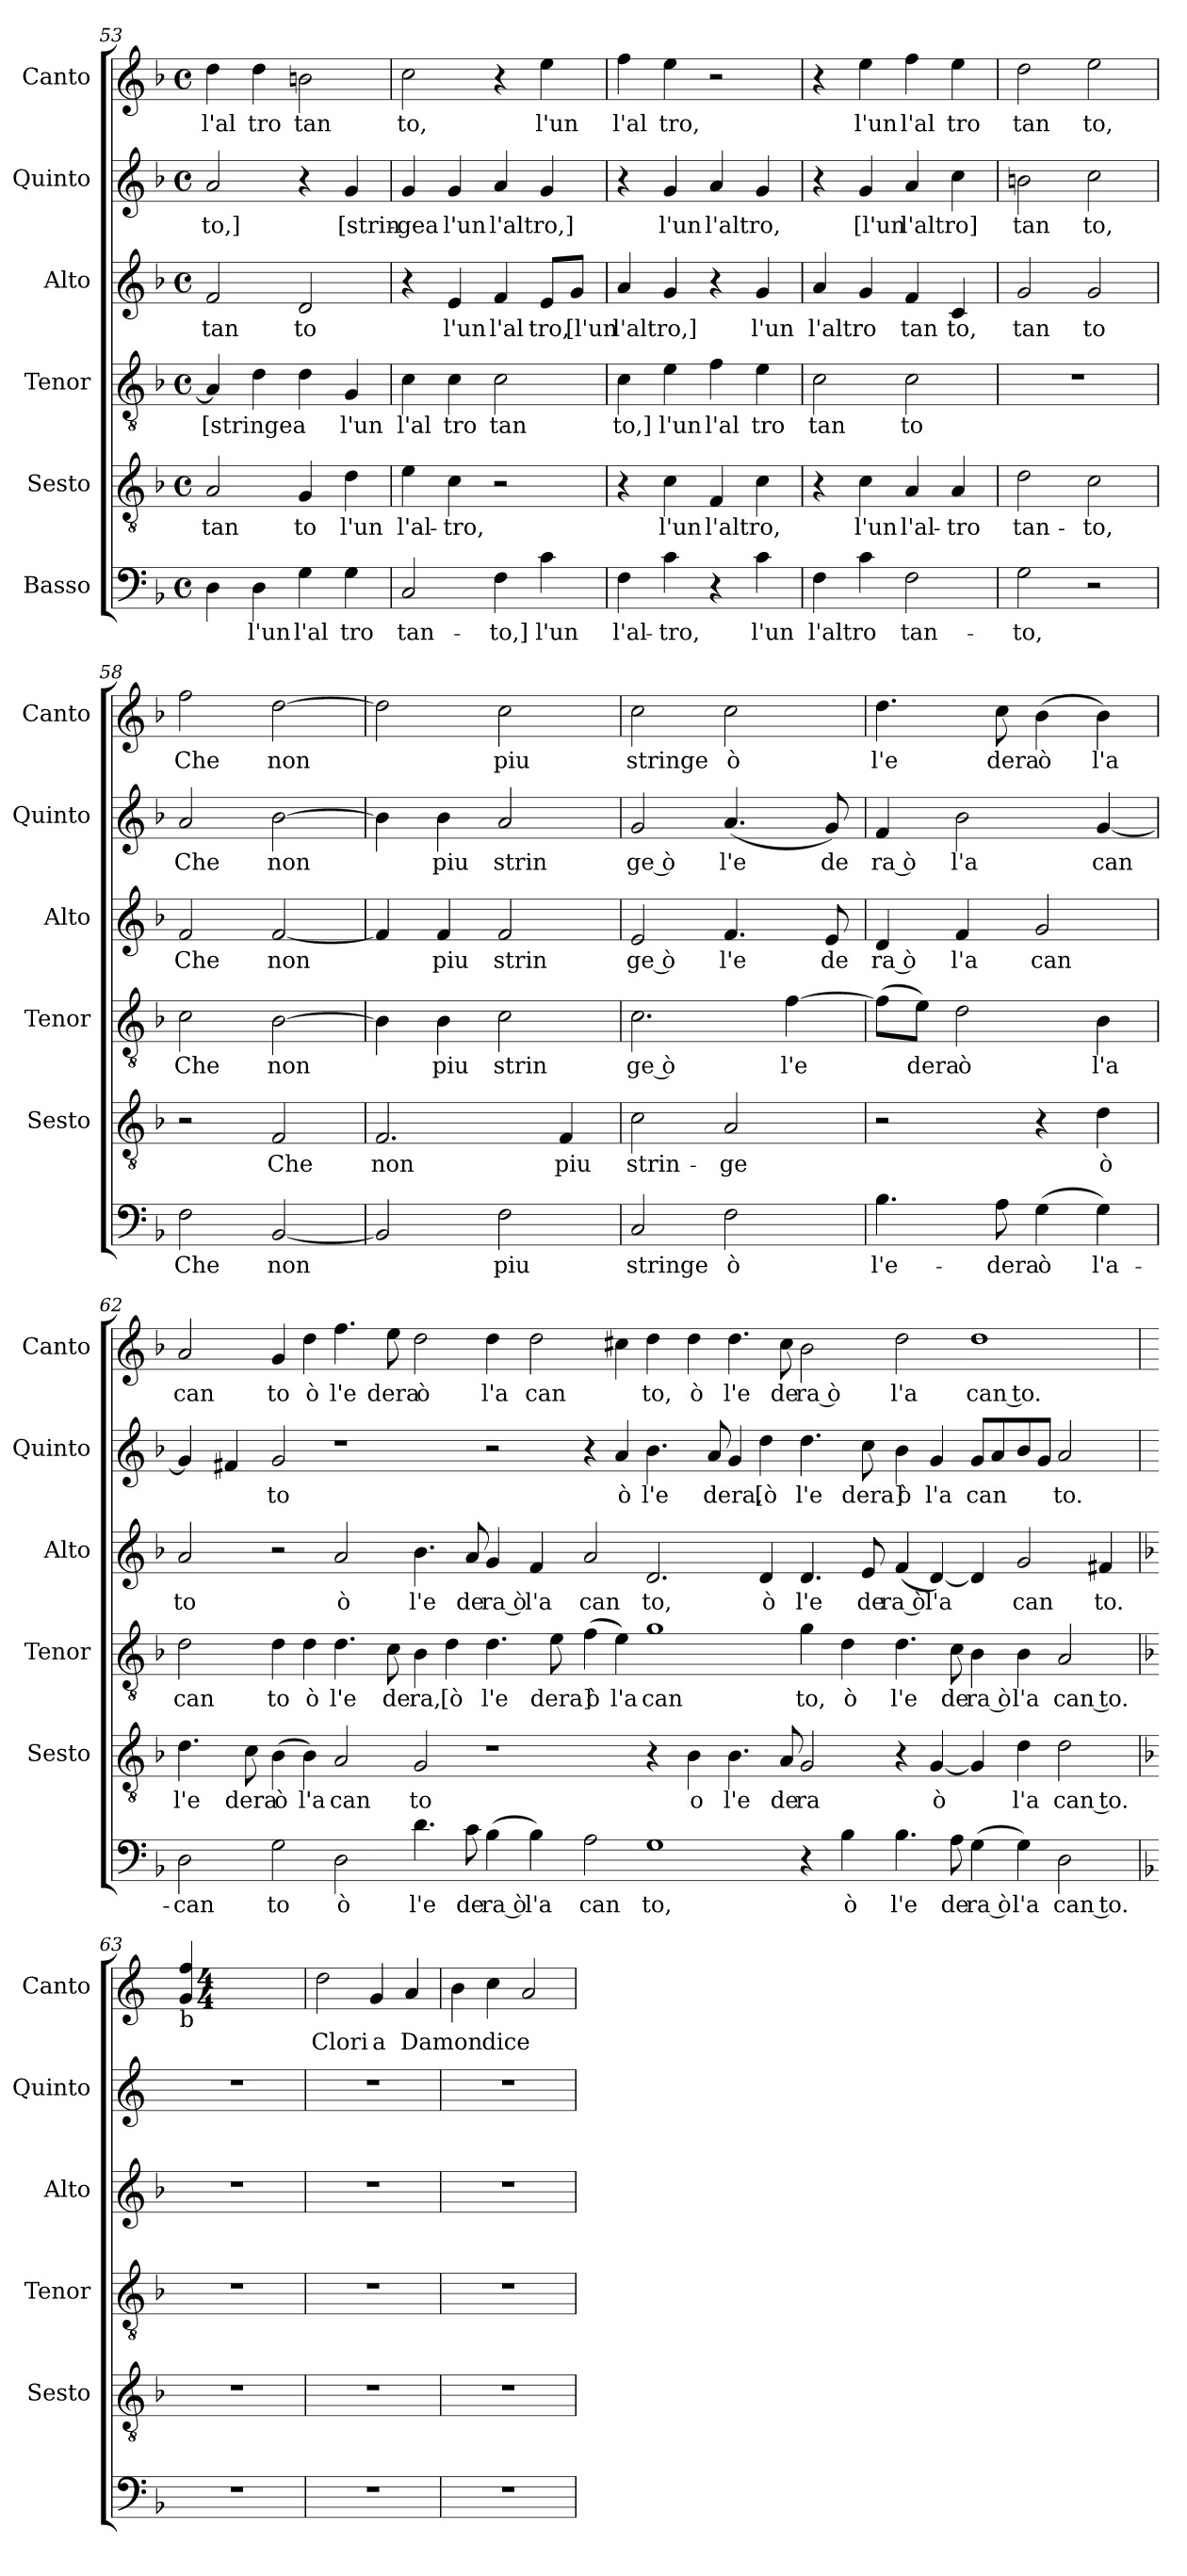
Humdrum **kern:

**kern	**text	**kern	**text	**kern	**text	**kern	**text	**kern	**text	**kern	**text
*part6	*part6	*part5	*part5	*part4	*part4	*part3	*part3	*part2	*part2	*part1	*part1
*staff6	*staff6	*staff5	*staff5	*staff4	*staff4	*staff3	*staff3	*staff2	*staff2	*staff1	*staff1
*I"Basso	*	*I"Sesto	*	*I"Tenor	*	*I"Alto	*	*I"Quinto	*	*I"Canto	*
*	*	*I'Sesto	*	*I'Tenor	*	*I'Alto	*	*I'Quinto	*	*I'Canto	*
*clefF4	*	*clefGv2	*	*clefGv2	*	*clefG2	*	*clefG2	*	*clefG2	*
*k[b-]	*	*k[b-]	*	*k[b-]	*	*k[b-]	*	*k[b-]	*	*k[b-]	*
*F:	*	*F:	*	*F:	*	*F:	*	*F:	*	*F:	*
*M4/4	*	*M4/4	*	*M4/4	*	*M4/4	*	*M4/4	*	*M4/4	*
*met(c)	*	*met(c)	*	*met(c)	*	*met(c)	*	*met(c)	*	*met(c)	*
=53	=53	=53	=53	=53	=53	=53	=53	=53	=53	=53	=53
!	!	!	!LO:LY:b:cj	!	!LO:LY:b	!	!LO:LY:b:cj	!	!LO:LY:b:cj	!	!LO:LY:b:cj
4D\	.	2A/	tan	4A/]	[stringea	2f/	tan	2a/	-to,]	4dd\	l'al
!	!LO:LY:b:cj	!	!	!	!	!	!	!	!	!	!LO:LY:b:cj
4D\	l'un	.	.	4d\	.	.	.	.	.	4dd\	tro
!	!LO:LY:b:cj	!	!LO:LY:b:cj	!	!	!	!LO:LY:b:cj	!	!	!	!LO:LY:b:cj
4G\	l'al	4G/	to	4d\	.	2d/	to	4r	.	2bn\	tan
!	!LO:LY:b:cj	!	!LO:LY:b:cj	!	!LO:LY:b:cj	!	!	!	!LO:LY:b:cj	!	!
4G\	tro	4d\	l'un	4G/	l'un	.	.	4g/	[strin-	.	.
!!LO:PB:g=z
=54	=54	=54	=54	=54	=54	=54	=54	=54	=54	=54	=54
!	!LO:LY:b:cj	!	!LO:LY:b:cj	!	!LO:LY:b:cj	!	!	!	!LO:LY:b:cj	!	!LO:LY:b:cj
2C/	tan-	4e\	l'al-	4c\	l'al	4r	.	4g/	-gea	2cc\	to,
!	!	!	!LO:LY:b:cj	!	!LO:LY:b:cj	!	!LO:LY:b:cj	!	!LO:LY:b:cj	!	!
.	.	4c\	-tro,	4c\	tro	4e/	l'un	4g/	l'un	.	.
!	!LO:LY:b:cj	!	!	!	!LO:LY:b:cj	!	!LO:LY:b:cj	!	!LO:LY:b	!	!
4F\	-to,]	2r	.	2c\	tan	4f/	l'al	4a/	l'altro,]	4r	.
!	!LO:LY:b:cj	!	!	!	!	!	!LO:LY:b:cj	!	!	!	!LO:LY:b:cj
4c\	l'un	.	.	.	.	8e/L	tro,	4g/	.	4ee\	l'un
!	!	!	!	!	!	!	!LO:LY:b:cj	!	!	!	!
.	.	.	.	.	.	8g/J	[l'un	.	.	.	.
=55	=55	=55	=55	=55	=55	=55	=55	=55	=55	=55	=55
!	!LO:LY:b:cj	!	!	!	!LO:LY:b:cj	!	!LO:LY:b	!	!	!	!LO:LY:b:cj
4F\	l'al-	4r	.	4c\	to,]	4a/	l'altro,]	4r	.	4ff\	l'al
!	!LO:LY:b:cj	!	!LO:LY:b:cj	!	!LO:LY:b:cj	!	!	!	!LO:LY:b:cj	!	!LO:LY:b:cj
4c\	-tro,	4c\	l'un	4e\	l'un	4g/	.	4g/	l'un	4ee\	tro,
!	!	!	!LO:LY:b	!	!LO:LY:b:cj	!	!	!	!LO:LY:b	!	!
4r	.	4F/	l'altro,	4f\	l'al	4r	.	4a/	l'altro,	2r	.
!	!LO:LY:b:cj	!	!	!	!LO:LY:b:cj	!	!LO:LY:b:cj	!	!	!	!
4c\	l'un	4c\	.	4e\	tro	4g/	l'un	4g/	.	.	.
=56	=56	=56	=56	=56	=56	=56	=56	=56	=56	=56	=56
!	!LO:LY:b:cj	!	!	!	!LO:LY:b:cj	!	!LO:LY:b:cj	!	!	!	!
4F\	l'altro	4r	.	2c\	tan	4a/	l'altro	4r	.	4r	.
!	!	!	!LO:LY:b:cj	!	!	!	!	!	!LO:LY:b:cj	!	!LO:LY:b:cj
4c\	.	4c\	l'un	.	.	4g/	.	4g/	[l'un	4ee\	l'un
!	!LO:LY:b:cj	!	!LO:LY:b:cj	!	!LO:LY:b:cj	!	!LO:LY:b:cj	!	!LO:LY:b	!	!LO:LY:b:cj
2F\	tan-	4A/	l'al-	2c\	to	4f/	tan	4a/	l'altro]	4ff\	l'al
!	!	!	!LO:LY:b:cj	!	!	!	!LO:LY:b:cj	!	!	!	!LO:LY:b:cj
.	.	4A/	-tro	.	.	4c/	to,	4cc\	.	4ee\	tro
=57	=57	=57	=57	=57	=57	=57	=57	=57	=57	=57	=57
!	!LO:LY:b:cj	!	!LO:LY:b:cj	!	!	!	!LO:LY:b:cj	!	!LO:LY:b:cj	!	!LO:LY:b:cj
2G\	-to,	2d\	tan-	1r	.	2g/	tan	2bn\	tan	2dd\	tan
!	!	!	!LO:LY:b:cj	!	!	!	!LO:LY:b:cj	!	!LO:LY:b:cj	!	!LO:LY:b:cj
2r	.	2c\	-to,	.	.	2g/	to	2cc\	to,	2ee\	to,
=58	=58	=58	=58	=58	=58	=58	=58	=58	=58	=58	=58
!	!LO:LY:b:cj	!	!	!	!LO:LY:b:cj	!	!LO:LY:b:cj	!	!LO:LY:b:cj	!	!LO:LY:b:cj
2F\	Che	2r	.	2c\	Che	2f/	Che	2a/	Che	2ff\	Che
!	!LO:LY:b	!	!LO:LY:b:cj	!	!LO:LY:b	!	!LO:LY:b	!	!LO:LY:b	!	!LO:LY:b
[<2BB-/	non	2F/	Che	[>2B-\	non	[<2f/	non	[>2b-\	non	[>2dd\	non
=59	=59	=59	=59	=59	=59	=59	=59	=59	=59	=59	=59
!	!	!	!LO:LY:b:cj	!	!	!	!	!	!	!	!
2BB-/]	.	2.F/	non	4B-\]	.	4f/]	.	4b-\]	.	2dd\]	.
!	!	!	!	!	!LO:LY:b:cj	!	!LO:LY:b:cj	!	!LO:LY:b:cj	!	!
.	.	.	.	4B-\	piu	4f/	piu	4b-\	piu	.	.
!	!LO:LY:b:cj	!	!	!	!LO:LY:b:cj	!	!LO:LY:b:cj	!	!LO:LY:b:cj	!	!LO:LY:b:cj
2F\	piu	.	.	2c\	strin	2f/	strin	2a/	strin	2cc\	piu
!	!	!	!LO:LY:b:cj	!	!	!	!	!	!	!	!
.	.	4F/	piu	.	.	.	.	.	.	.	.
=60	=60	=60	=60	=60	=60	=60	=60	=60	=60	=60	=60
!	!LO:LY:b:cj	!	!LO:LY:b:cj	!	!LO:LY:b:rj	!	!LO:LY:b:rj	!	!LO:LY:b:rj	!	!LO:LY:b:cj
2C/	stringe	2c\	strin-	2.c\	ge ò	2e/	ge ò	2g/	ge ò	2cc\	stringe
!	!LO:LY:b	!	!LO:LY:b:cj	!	!	!	!LO:LY:b:cj	!	!LO:LY:b:cj	!	!LO:LY:b
2F\	ò	2A/	-ge	.	.	4.f/	l'e	(>4.a/	l'e	2cc\	ò
!	!	!	!	!	!LO:LY:b:cj	!	!	!	!	!	!
.	.	.	.	[>4f\	l'e	.	.	.	.	.	.
!	!	!	!	!	!	!	!LO:LY:b:cj	!	!LO:LY:b:cj	!	!
.	.	.	.	.	.	8e/	de	8g/)	de	.	.
=61	=61	=61	=61	=61	=61	=61	=61	=61	=61	=61	=61
!	!LO:LY:b:cj	!	!	!	!	!	!LO:LY:b:rj	!	!LO:LY:b:rj	!	!LO:LY:b:cj
4.B-\	l'e-	2r	.	(>8f\L]	.	4d/	ra ò	4f/	ra ò	4.dd\	l'e
!	!	!	!	!	!LO:LY:b:cj	!	!	!	!	!	!
.	.	.	.	8e\J)	dera	.	.	.	.	.	.
!	!	!	!	!	!LO:LY:b	!	!LO:LY:b:cj	!	!LO:LY:b:cj	!	!
.	.	.	.	2d\	ò	4f/	l'a	2b-\	l'a	.	.
!	!LO:LY:b:cj	!	!	!	!	!	!	!	!	!	!LO:LY:b:cj
8A\	-dera	.	.	.	.	.	.	.	.	8cc\	dera
!	!LO:LY:b	!	!	!	!	!	!LO:LY:b:cj	!	!	!	!LO:LY:b
(<4G\	ò	4r	.	.	.	2g/	can	.	.	(<4b-\	ò
!	!LO:LY:b:cj	!	!LO:LY:b:cj	!	!LO:LY:b:cj	!	!	!	!LO:LY:b	!	!LO:LY:b:cj
4G\)	l'a-	4d\	ò	4B-\	l'a	.	.	[>4g/	can	4b-\)	l'a
!!LO:LB:g=z
=62	=62	=62	=62	=62	=62	=62	=62	=62	=62	=62	=62
!	!LO:LY:b:cj	!	!LO:LY:b:cj	!	!LO:LY:b:cj	!	!LO:LY:b:cj	!	!	!	!LO:LY:b:cj
*	*	*	*	*	*	*^	*	*	*	*	*
2D\	-can	4.d\	l'e	2d\	can	2a/	8ryy	to	4g/]	.	2a/	can
.	.	.	.	.	.	.	32ryy	.	.	.	.	.
.	.	.	.	.	.	.	1ryy	.	.	.	.	.
.	.	.	.	.	.	.	.	.	4f#/	.	.	.
!	!	!	!LO:LY:b:cj	!	!	!	!	!	!	!	!	!
.	.	8c\	dera	.	.	.	.	.	.	.	.	.
!	!LO:LY:b:cj	!	!LO:LY:b	!	!LO:LY:b:cj	!	!	!	!	!LO:LY:b:cj	!	!LO:LY:b:cj
2G\	to	(<4B-\	ò	4d\	to	2r	.	.	2g/	to	4g/	to
!	!	!	!LO:LY:b:cj	!	!LO:LY:b:cj	!	!	!	!	!	!	!LO:LY:b:cj
.	.	4B-\)	l'a	4d\	ò	.	.	.	.	.	4dd\	ò
!	!LO:LY:b:cj	!	!LO:LY:b:cj	!	!LO:LY:b:cj	!	!	!LO:LY:b:cj	!	!	!	!LO:LY:b:cj
2D\	ò	2A/	can	4.d\	l'e	2a/	.	ò	1r	.	4.ff\	l'e
.	.	.	.	.	.	.	1ryy	.	.	.	.	.
!	!	!	!	!	!LO:LY:b:cj	!	!	!	!	!	!	!LO:LY:b:cj
.	.	.	.	8c\	de	.	.	.	.	.	8ee\	dera
!	!LO:LY:b:cj	!	!LO:LY:b:cj	!	!LO:LY:b:cj	!	!	!LO:LY:b:cj	!	!	!	!LO:LY:b
4.d\	l'e	2G/	to	4B-\	ra,	4.b-\	.	l'e	.	.	2dd\	ò
!	!	!	!	!	!LO:LY:b:cj	!	!	!	!	!	!	!
.	.	.	.	4d\	[ò	.	.	.	.	.	.	.
!	!LO:LY:b:cj	!	!	!	!	!	!	!LO:LY:b:cj	!	!	!	!
8c\	de	.	.	.	.	8a/	.	de	.	.	.	.
!	!LO:LY:b:rj	!	!	!	!LO:LY:b:cj	!	!	!LO:LY:b:rj	!	!	!	!LO:LY:b:cj
(<4B-\	ra ò	1r	.	4.d\	l'e	4g/	.	ra ò	2r	.	4dd\	l'a
.	.	.	.	.	.	.	1ryy	.	.	.	.	.
!	!LO:LY:b:cj	!	!	!	!	!	!	!LO:LY:b:cj	!	!	!	!LO:LY:b:cj
4B-\)	l'a	.	.	.	.	4f/	.	l'a	.	.	2dd\	can
!	!	!	!	!	!LO:LY:b	!	!	!	!	!	!	!
.	.	.	.	8e\	dera]	.	.	.	.	.	.	.
!	!LO:LY:b:cj	!	!	!	!LO:LY:b	!	!	!LO:LY:b:cj	!	!	!	!
2A\	can	.	.	(<4f\	ò	2a/	.	can	4r	.	.	.
!	!	!	!	!	!LO:LY:b:cj	!	!	!	!	!LO:LY:b:cj	!	!
.	.	.	.	4e\)	l'a	.	.	.	4a/	ò	4cc#\	.
!	!LO:LY:b:cj	!	!	!	!LO:LY:b:cj	!	!	!LO:LY:b:cj	!	!LO:LY:b:cj	!	!LO:LY:b:cj
1G	to,	4r	.	1g	can	2.d/	.	to,	4.b-\	l'e	4dd\	to,
.	.	.	.	.	.	.	1ryy	.	.	.	.	.
!	!	!	!LO:LY:b:cj	!	!	!	!	!	!	!	!	!LO:LY:b:cj
.	.	4B-\	o	.	.	.	.	.	.	.	4dd\	ò
!	!	!	!	!	!	!	!	!	!	!LO:LY:b	!	!
.	.	.	.	.	.	.	.	.	8a/	dera,	.	.
!	!	!	!LO:LY:b:cj	!	!	!	!	!	!	!	!	!LO:LY:b:cj
.	.	4.B-\	l'e	.	.	.	.	.	4g/	.	4.dd\	l'e
!	!	!	!	!	!	!	!	!LO:LY:b:cj	!	!LO:LY:b:cj	!	!
.	.	.	.	.	.	4d/	.	ò	4dd\	[ò	.	.
!	!	!	!LO:LY:b:cj	!	!	!	!	!	!	!	!	!LO:LY:b:cj
.	.	8A/	de	.	.	.	.	.	.	.	8cc#\	de
!	!	!	!LO:LY:b:cj	!	!LO:LY:b:cj	!	!	!LO:LY:b:cj	!	!LO:LY:b:cj	!	!LO:LY:b:rj
4r	.	2G/	ra	4g\	to,	4.d/	.	l'e	4.dd\	l'e	2b-\	ra ò
.	.	.	.	.	.	.	1ryy	.	.	.	.	.
!	!LO:LY:b:cj	!	!	!	!LO:LY:b:cj	!	!	!	!	!	!	!
4B-\	ò	.	.	4d\	ò	.	.	.	.	.	.	.
!	!	!	!	!	!	!	!	!LO:LY:b:cj	!	!LO:LY:b	!	!
.	.	.	.	.	.	8e/	.	de	8cc\	dera]	.	.
!	!LO:LY:b:cj	!	!	!	!LO:LY:b:cj	!	!	!LO:LY:b:rj	!	!LO:LY:b	!	!LO:LY:b:cj
4.B-\	l'e	4r	.	4.d\	l'e	(>4f/	.	ra ò	4b-\	ò	2dd\	l'a
!	!	!	!LO:LY:b:cj	!	!	!	!	!LO:LY:b:cj	!	!LO:LY:b:cj	!	!
.	.	[<4G/	ò	.	.	[<4d/)	.	l'a	4g/	l'a	.	.
!	!LO:LY:b:cj	!	!	!	!LO:LY:b:cj	!	!	!	!	!	!	!
8A\	de	.	.	8c\	de	.	.	.	.	.	.	.
!	!LO:LY:b:rj	!	!	!	!LO:LY:b:rj	!	!	!	!	!LO:LY:b:cj	!	!LO:LY:b:cj
(<4G\	ra ò	4G/]	.	4B-\	ra ò	4d/]	.	.	8g/L	can	1dd	can to.
.	.	.	.	.	.	.	.	.	8a/	.	.	.
.	.	.	.	.	.	.	2ryy	.	.	.	.	.
!	!LO:LY:b:cj	!	!LO:LY:b:cj	!	!LO:LY:b:cj	!	!	!LO:LY:b:cj	!	!	!	!
4G\)	l'a	4d\	l'a	4B-\	l'a	2g/	.	can	8b-/	.	.	.
.	.	.	.	.	.	.	.	.	8g/J	.	.	.
!	!LO:LY:b:cj	!	!LO:LY:b:cj	!	!LO:LY:b:cj	!	!	!	!	!LO:LY:b	!	!
2D\	can to.	2d\	can to.	2A/	can to.	.	.	.	2a/	to.	.	.
.	.	.	.	.	.	.	4ryy	.	.	.	.	.
!	!	!	!	!	!	!	!	!LO:LY:b	!	!	!	!
.	.	.	.	.	.	4f#/	.	to.	.	.	.	.
.	.	.	.	.	.	.	16.ryy	.	.	.	.	.
*	*	*	*	*	*	*v	*v	*	*	*	*	*
!!LO:PB:g=z
=63	=63!	=63	=63!	=63	=63!	=63	=63!	=63	=63!	=63!	=63!
*	*	*	*	*	*	*	*	*k[]	*	*k[]	*
*	*	*	*	*	*	*	*	*C:	*	*C:	*
*	*	*	*	*	*	*^	*	*	*	*	*
!	!	!	!	!	!	!	!	!	!	!	!LO:TX:b:t=b	!
*	*	*	*	*	*	*v	*v	*	*	*	*	*
1r	.	1r	.	1r	.	1r	.	1r	.	4ff/ 4g/	.
*	*	*	*	*	*	*	*	*	*	*M4/4	*
*	*	*	*	*	*	*	*	*	*	*met(c)	*
.	.	.	.	.	.	.	.	.	.	2.ryy	.
=64	=64	=64	=64	=64	=64	=64	=64	=64	=64	=64	=64
!	!	!	!	!	!	!	!	!	!	!	!LO:LY:b:cj
1r	.	1r	.	1r	.	1r	.	1r	.	2dd\	Clori
!	!	!	!	!	!	!	!	!	!	!	!LO:LY:b
.	.	.	.	.	.	.	.	.	.	4g/	a
!	!	!	!	!	!	!	!	!	!	!	!LO:LY:b
.	.	.	.	.	.	.	.	.	.	4a/	Damon
=65	=65	=65	=65	=65	=65	=65	=65	=65	=65	=65	=65
1r	.	1r	.	1r	.	1r	.	1r	.	4b\	.
!	!	!	!	!	!	!	!	!	!	!	!LO:LY:b
.	.	.	.	.	.	.	.	.	.	4cc\	dice
.	.	.	.	.	.	.	.	.	.	2a/	.
=	=	=	=	=	=	=	=	=	=	=	=
*-	*-	*-	*-	*-	*-	*-	*-	*-	*-	*-	*-
